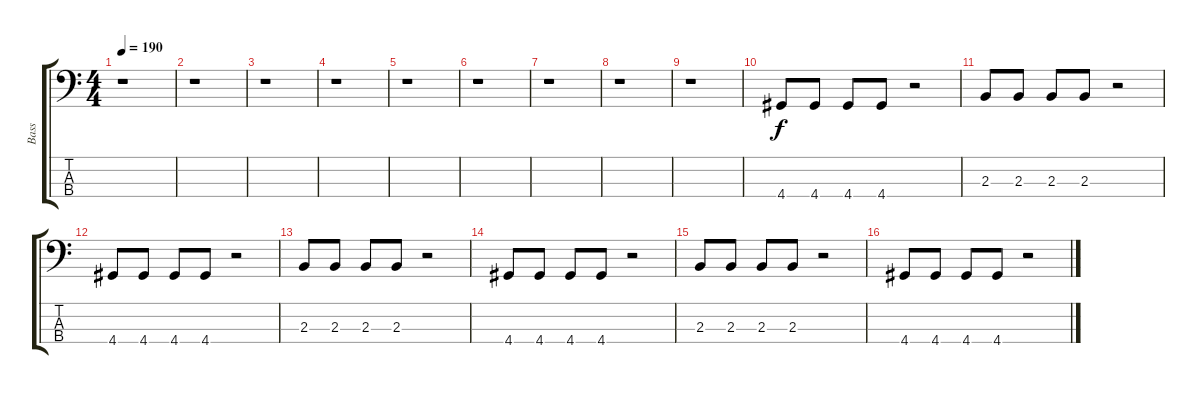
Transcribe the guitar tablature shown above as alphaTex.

\track ("Bass" "Bass") {instrument electricbasspick}
\staff {score tabs}
\tuning (G2 D2 A1 E1) {hide}
\ts (4 4)
\tempo 190
\clef f4
\ks c
r.1{dy f instrument electricbasspick} |
r.1 |
r.1 |
r.1 |
r.1 |
r.1 |
r.1 |
r.1 |
r.1 |
4.4.8 4.4.8 4.4.8 4.4.8 r.2 |
2.3.8 2.3.8 2.3.8 2.3.8 r.2 |
4.4.8 4.4.8 4.4.8 4.4.8 r.2 |
2.3.8 2.3.8 2.3.8 2.3.8 r.2 |
4.4.8 4.4.8 4.4.8 4.4.8 r.2 |
2.3.8 2.3.8 2.3.8 2.3.8 r.2 |
4.4.8 4.4.8 4.4.8 4.4.8 r.2
